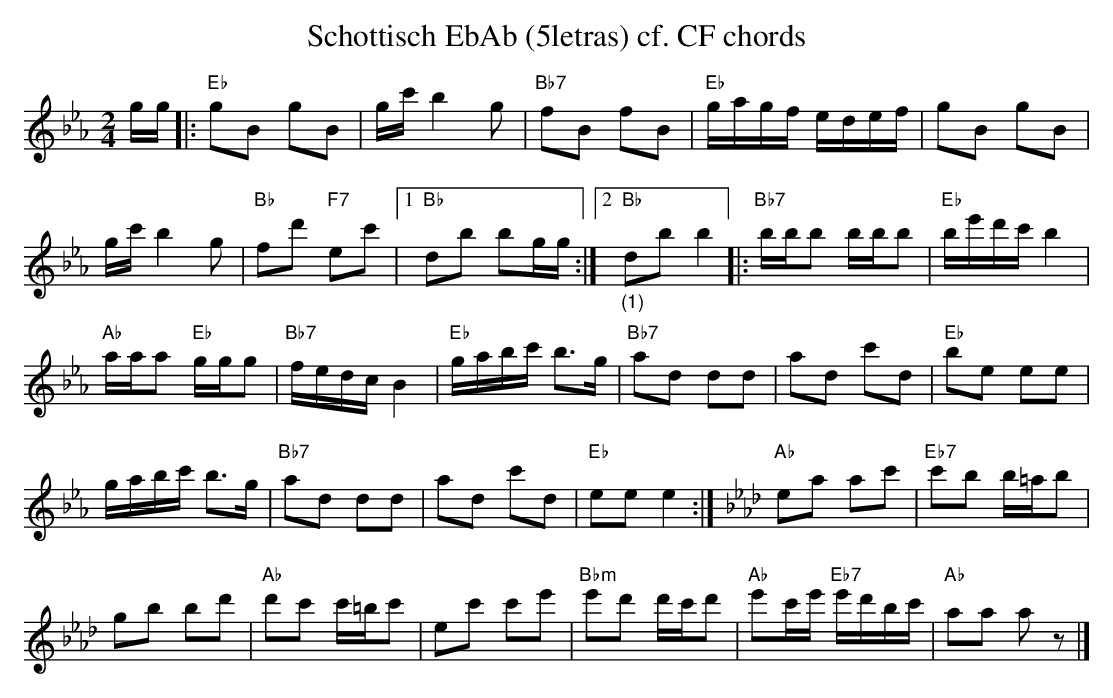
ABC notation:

X:1
T:Schottisch EbAb (5letras) cf. CF chords
M:2/4
L:1/16
K:Ebmaj%%MIDI gchordon
gg |: "Eb"g2B2 g2B2 | gc'b4g2 | "Bb7"f2B2 f2B2 | "Eb"gagf edef | g2B2 g2B2 |
gc'b4g2 | "Bb"f2d'2 "F7"e2c'2 |1 "Bb"d2b2 b2gg :|2 "_(1)" "Bb"d2b2b4 |: "Bb7"bbb2 bbb2 | "Eb"be'd'c'b4 |
"Ab"aaa2 "Eb"ggg2 | "Bb7"fedcB4 | "Eb"gabc' b3g | "Bb7"a2d2 d2d2 | a2d2 c'2d2 | "Eb"b2e2 e2e2 |
gabc' b3g | "Bb7"a2d2 d2d2 | a2d2 c'2d2 | "Eb"e2e2e4 :|[K:Abmaj] "Ab"e2a2 a2c'2 | "Eb7"c'2b2 b=ab2 |
g2b2 b2d'2 | "Ab"d'2c'2 c'=bc'2 | e2c'2 c'2e'2 | "Bbm"e'2d'2 d'c'd'2 | "Ab"e'2c'e' "Eb7"e'd'bc' | "Ab"a2a2 a2z2 |]
